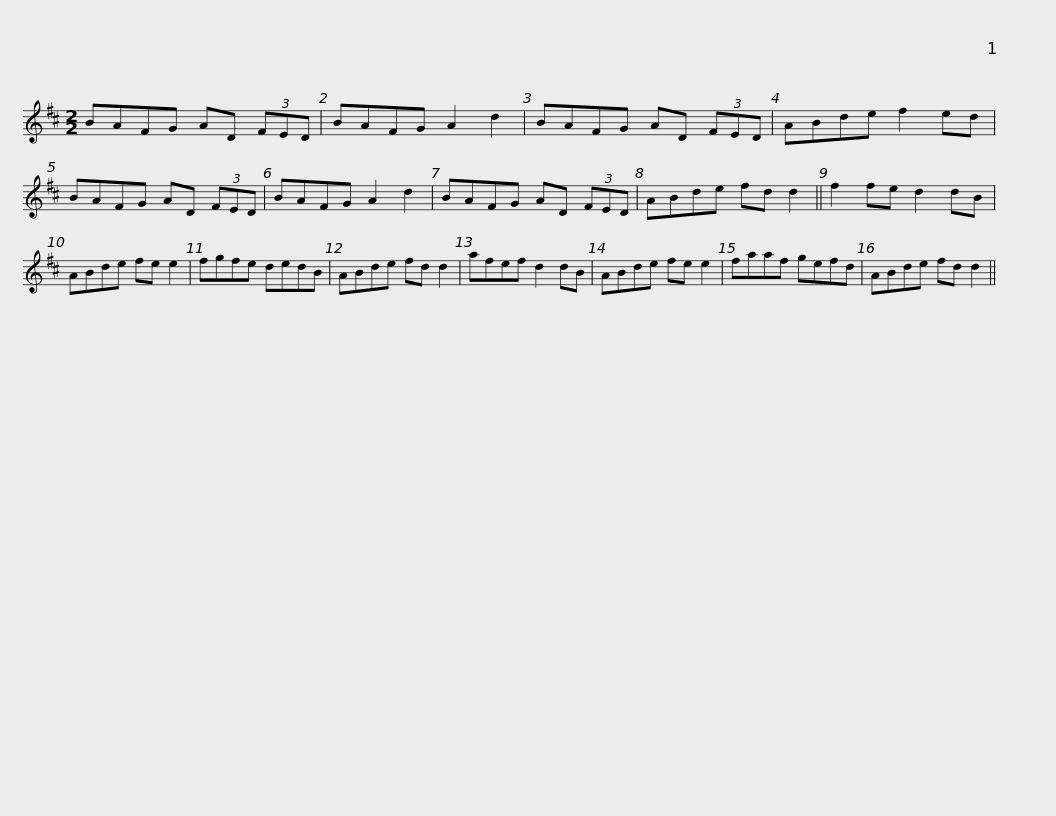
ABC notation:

X:1
L:1/8
M:2/2
I:linebreak $
K:D
V:1 treble
V:1
 BAFG AD (3FED | BAFG A2 d2 | BAFG AD (3FED | ABde f2 ed | BAFG AD (3FED |$ %5
 BAFG A2 d2 | BAFG AD (3FED | ABde fd d2 || f2 fe d2 dB | ABde fe e2 | %10
 fgfe dedB |$ ABde fd d2 | afef d2 dB | ABde fe e2 | faaf gefd | %15
 ABde fd d2 || %16
